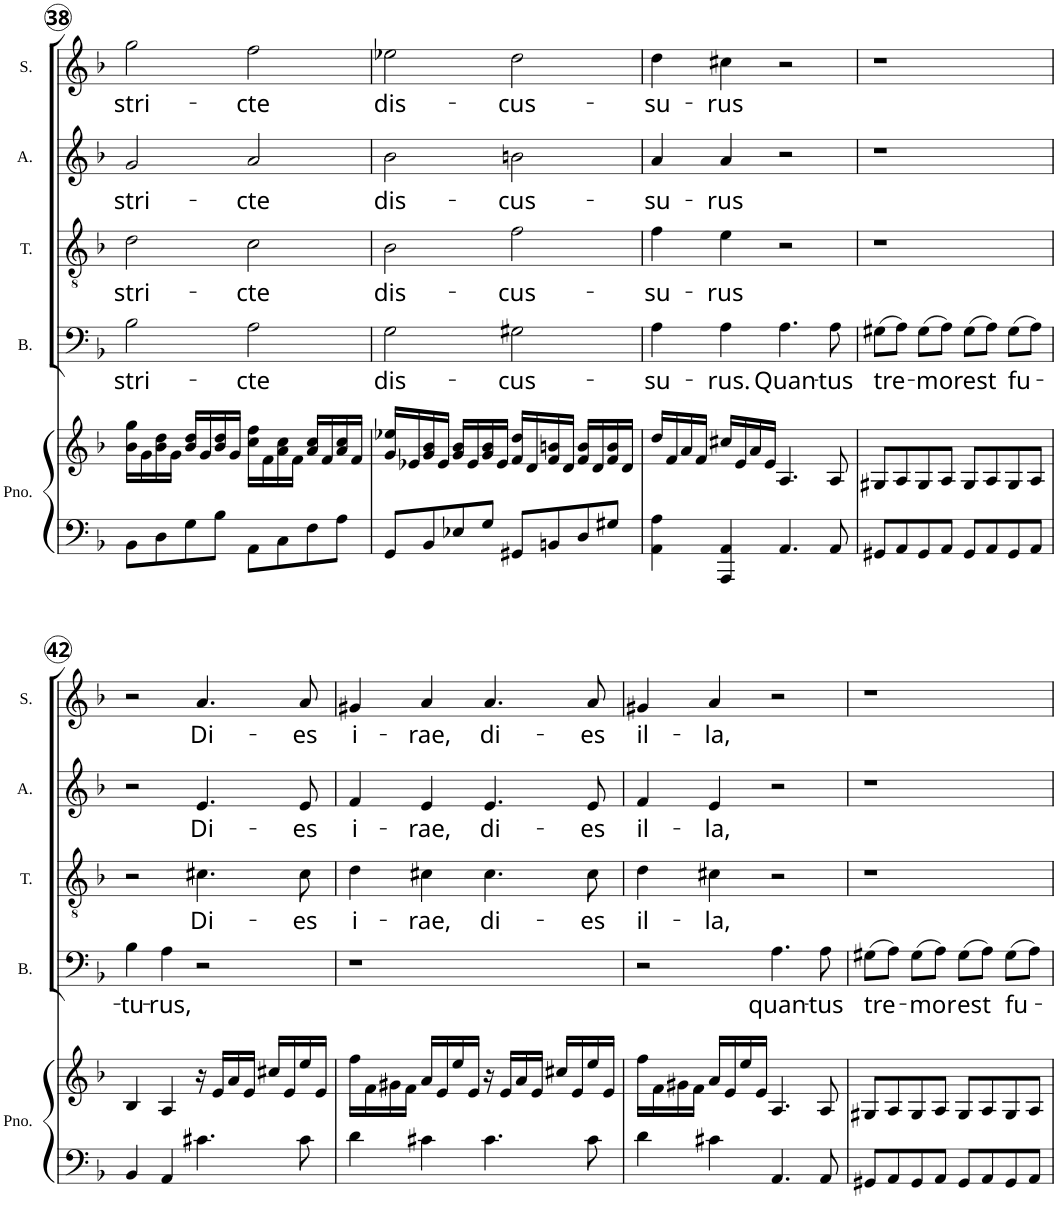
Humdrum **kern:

**kern	**kern	**kern	**text	**kern	**text	**kern	**text	**kern	**text
*part5	*part5	*part4	*part4	*part3	*part3	*part2	*part2	*part1	*part1
*staff6	*staff5	*staff4	*staff4	*staff3	*staff3	*staff2	*staff2	*staff1	*staff1
*I"Piano	*	*I"Bass	*	*I"Tenor	*	*I"Alto	*	*I"Soprano	*
*I'Pno.	*	*I'B.	*	*I'T.	*	*I'A.	*	*I'S.	*
!!LO:PB:g=z
*clefF4	*clefG2	*clefF4	*	*clefGv2	*	*clefG2	*	*clefG2	*
*k[b-]	*k[b-]	*k[b-]	*	*k[b-]	*	*k[b-]	*	*k[b-]	*
*F:	*F:	*F:	*	*F:	*	*F:	*	*F:	*
*M4/4	*M4/4	*M4/4	*	*M4/4	*	*M4/4	*	*M4/4	*
*met(c)	*met(c)	*met(c)	*	*met(c)	*	*met(c)	*	*met(c)	*
=38	=38	=38	=38	=38	=38	=38	=38	=38	=38
!	!	!	!LO:LY:b	!	!LO:LY:b	!	!LO:LY:b	!	!LO:LY:b
8BB-\L	16b-\ 16gg\LL	2B-\	stri-	2d\	stri-	2g/	stri-	2gg\	stri-
.	16g\	.	.	.	.	.	.	.	.
8D\	16b-\ 16dd\	.	.	.	.	.	.	.	.
.	16g\JJ	.	.	.	.	.	.	.	.
8G\	16b-/ 16dd/LL	.	.	.	.	.	.	.	.
.	16g/	.	.	.	.	.	.	.	.
8B-\J	16b-/ 16dd/	.	.	.	.	.	.	.	.
.	16g/JJ	.	.	.	.	.	.	.	.
!	!	!	!LO:LY:b	!	!LO:LY:b	!	!LO:LY:b	!	!LO:LY:b
8AA\L	16cc\ 16ff\LL	2A\	-cte	2c\	-cte	2a/	-cte	2ff\	-cte
.	16f\	.	.	.	.	.	.	.	.
8C\	16a\ 16cc\	.	.	.	.	.	.	.	.
.	16f\JJ	.	.	.	.	.	.	.	.
8F\	16a/ 16cc/LL	.	.	.	.	.	.	.	.
.	16f/	.	.	.	.	.	.	.	.
8A\J	16a/ 16cc/	.	.	.	.	.	.	.	.
.	16f/JJ	.	.	.	.	.	.	.	.
=39	=39	=39	=39	=39	=39	=39	=39	=39	=39
!	!	!	!LO:LY:b	!	!LO:LY:b	!	!LO:LY:b	!	!LO:LY:b
8GG/L	16g/ 16ee-X/LL	2G\	dis-	2B-\	dis-	2b-\	dis-	2ee-X\	dis-
.	16e-X/	.	.	.	.	.	.	.	.
8BB-/	16g/ 16b-/	.	.	.	.	.	.	.	.
.	16e-/JJ	.	.	.	.	.	.	.	.
8E-X/	16g/ 16b-/LL	.	.	.	.	.	.	.	.
.	16e-/	.	.	.	.	.	.	.	.
8G/J	16g/ 16b-/	.	.	.	.	.	.	.	.
.	16e-/JJ	.	.	.	.	.	.	.	.
!	!	!	!LO:LY:b	!	!LO:LY:b	!	!LO:LY:b	!	!LO:LY:b
8GG#X/L	16f/ 16dd/LL	2G#X\	-cus-	2f\	-cus-	2bn\	-cus-	2dd\	-cus-
.	16d/	.	.	.	.	.	.	.	.
8BBn/	16f/ 16bn/	.	.	.	.	.	.	.	.
.	16d/JJ	.	.	.	.	.	.	.	.
8D/	16f/ 16b/LL	.	.	.	.	.	.	.	.
.	16d/	.	.	.	.	.	.	.	.
8G#X/J	16f/ 16b/	.	.	.	.	.	.	.	.
.	16d/JJ	.	.	.	.	.	.	.	.
=40	=40	=40	=40	=40	=40	=40	=40	=40	=40
!	!	!	!LO:LY:b	!	!LO:LY:b	!	!LO:LY:b	!	!LO:LY:b
4AA\ 4A\	16dd/LL	4A\	-su-	4f\	-su-	4a/	-su-	4dd\	-su-
.	16f/	.	.	.	.	.	.	.	.
.	16a/	.	.	.	.	.	.	.	.
.	16f/JJ	.	.	.	.	.	.	.	.
!	!	!	!LO:LY:b	!	!LO:LY:b	!	!LO:LY:b	!	!LO:LY:b
4AAA/ 4AA/	16cc#X/LL	4A\	-rus.	4e\	-rus	4a/	-rus	4cc#X\	-rus
.	16e/	.	.	.	.	.	.	.	.
.	16a/	.	.	.	.	.	.	.	.
.	16e/JJ	.	.	.	.	.	.	.	.
!	!	!	!LO:LY:b	!	!	!	!	!	!
4.AA/	4.A/	4.A\	Quan-	2r	.	2r	.	2r	.
!	!	!	!LO:LY:b	!	!	!	!	!	!
8AA/	8A/	8A\	-tus	.	.	.	.	.	.
=41	=41	=41	=41	=41	=41	=41	=41	=41	=41
!	!	!	!LO:LY:b	!	!	!	!	!	!
8GG#X/L	8G#X/L	(>8G#X\L	tre-	1r	.	1r	.	1r	.
8AA/	8A/	8A\J)	.	.	.	.	.	.	.
!	!	!	!LO:LY:b	!	!	!	!	!	!
8GG#/	8G#/	(>8G#\L	-mor	.	.	.	.	.	.
8AA/J	8A/J	8A\J)	.	.	.	.	.	.	.
!	!	!	!LO:LY:b	!	!	!	!	!	!
8GG#/L	8G#/L	(>8G#\L	est	.	.	.	.	.	.
8AA/	8A/	8A\J)	.	.	.	.	.	.	.
!	!	!	!LO:LY:b	!	!	!	!	!	!
8GG#/	8G#/	(>8G#\L	fu-	.	.	.	.	.	.
8AA/J	8A/J	8A\J)	.	.	.	.	.	.	.
!!LO:LB:g=z
=42	=42	=42	=42	=42	=42	=42	=42	=42	=42
!	!	!	!LO:LY:b	!	!	!	!	!	!
4BB-/	4B-/	4B-\	-tu-	2r	.	2r	.	2r	.
!	!	!	!LO:LY:b	!	!	!	!	!	!
4AA/	4A/	4A\	-rus,	.	.	.	.	.	.
!	!	!	!	!	!LO:LY:b	!	!LO:LY:b	!	!LO:LY:b
4.c#X\	16r	2r	.	4.c#X\	Di-	4.e/	Di-	4.a/	Di-
.	16e/LL	.	.	.	.	.	.	.	.
.	16a/	.	.	.	.	.	.	.	.
.	16e/JJ	.	.	.	.	.	.	.	.
.	16cc#X/LL	.	.	.	.	.	.	.	.
.	16e/	.	.	.	.	.	.	.	.
!	!	!	!	!	!LO:LY:b	!	!LO:LY:b	!	!LO:LY:b
8c#\	16ee/	.	.	8c#\	-es	8e/	-es	8a/	-es
.	16e/JJ	.	.	.	.	.	.	.	.
=43	=43	=43	=43	=43	=43	=43	=43	=43	=43
!	!	!	!	!	!LO:LY:b	!	!LO:LY:b	!	!LO:LY:b
4d\	16ff\LL	1r	.	4d\	i-	4f/	i-	4g#X/	i-
.	16f\	.	.	.	.	.	.	.	.
.	16g#X\	.	.	.	.	.	.	.	.
.	16f\JJ	.	.	.	.	.	.	.	.
!	!	!	!	!	!LO:LY:b	!	!LO:LY:b	!	!LO:LY:b
4c#X\	16a/LL	.	.	4c#X\	-rae,	4e/	-rae,	4a/	-rae,
.	16e/	.	.	.	.	.	.	.	.
.	16ee/	.	.	.	.	.	.	.	.
.	16e/JJ	.	.	.	.	.	.	.	.
!	!	!	!	!	!LO:LY:b	!	!LO:LY:b	!	!LO:LY:b
4.c#\	16r	.	.	4.c#\	di-	4.e/	di-	4.a/	di-
.	16e/LL	.	.	.	.	.	.	.	.
.	16a/	.	.	.	.	.	.	.	.
.	16e/JJ	.	.	.	.	.	.	.	.
.	16cc#X/LL	.	.	.	.	.	.	.	.
.	16e/	.	.	.	.	.	.	.	.
!	!	!	!	!	!LO:LY:b	!	!LO:LY:b	!	!LO:LY:b
8c#\	16ee/	.	.	8c#\	-es	8e/	-es	8a/	-es
.	16e/JJ	.	.	.	.	.	.	.	.
=44	=44	=44	=44	=44	=44	=44	=44	=44	=44
!	!	!	!	!	!LO:LY:b	!	!LO:LY:b	!	!LO:LY:b
4d\	16ff\LL	2r	.	4d\	il-	4f/	il-	4g#X/	il-
.	16f\	.	.	.	.	.	.	.	.
.	16g#X\	.	.	.	.	.	.	.	.
.	16f\JJ	.	.	.	.	.	.	.	.
!	!	!	!	!	!LO:LY:b	!	!LO:LY:b	!	!LO:LY:b
4c#X\	16a/LL	.	.	4c#X\	-la,	4e/	-la,	4a/	-la,
.	16e/	.	.	.	.	.	.	.	.
.	16ee/	.	.	.	.	.	.	.	.
.	16e/JJ	.	.	.	.	.	.	.	.
!	!	!	!LO:LY:b	!	!	!	!	!	!
4.AA/	4.A/	4.A\	quan-	2r	.	2r	.	2r	.
!	!	!	!LO:LY:b	!	!	!	!	!	!
8AA/	8A/	8A\	-tus	.	.	.	.	.	.
=45	=45	=45	=45	=45	=45	=45	=45	=45	=45
!	!	!	!LO:LY:b	!	!	!	!	!	!
8GG#X/L	8G#X/L	(>8G#X\L	tre-	1r	.	1r	.	1r	.
8AA/	8A/	8A\J)	.	.	.	.	.	.	.
!	!	!	!LO:LY:b	!	!	!	!	!	!
8GG#/	8G#/	(>8G#\L	-mor	.	.	.	.	.	.
8AA/J	8A/J	8A\J)	.	.	.	.	.	.	.
!	!	!	!LO:LY:b	!	!	!	!	!	!
8GG#/L	8G#/L	(>8G#\L	est	.	.	.	.	.	.
8AA/	8A/	8A\J)	.	.	.	.	.	.	.
!	!	!	!LO:LY:b	!	!	!	!	!	!
8GG#/	8G#/	(>8G#\L	fu-	.	.	.	.	.	.
8AA/J	8A/J	8A\J)	.	.	.	.	.	.	.
=	=	=	=	=	=	=	=	=	=
*-	*-	*-	*-	*-	*-	*-	*-	*-	*-
